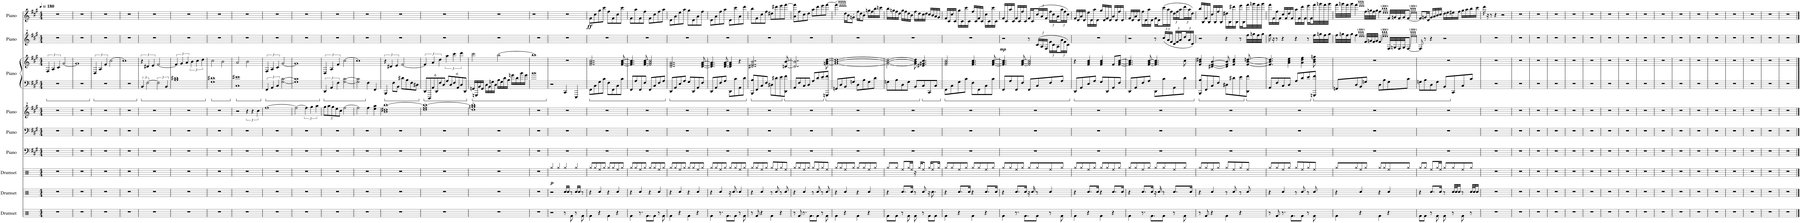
**kern	**kern	**kern	**dynam	**kern	**kern	**kern	**kern	**kern	**kern	**dynam	**kern	**dynam
*part9	*part8	*part7	*part7	*part6	*part5	*part4	*part3	*part3	*part2	*part2	*part1	*part1
*staff10	*staff9	*staff8	*staff8	*staff7	*staff6	*staff5	*staff4	*staff3	*staff2	*staff2	*staff1	*staff1
*I"Drumset	*I"Drumset	*I"Drumset	*	*I"Piano	*I"Piano	*I"Piano	*I"Piano	*	*I"Piano	*	*I"Piano	*
*I'D. Set	*I'D. Set	*I'D. Set	*	*I'Pno.	*I'Pno.	*I'Pno.	*I'Pno.	*	*I'Pno.	*	*I'Pno.	*
*clefX	*clefX	*clefX	*	*clefF4	*clefF4	*clefG^2	*clefF4	*clefG2	*clefG^2	*	*clefG2	*
*k[]	*k[]	*k[]	*	*k[f#c#g#]	*k[f#c#g#]	*k[f#c#g#]	*k[f#c#g#]	*k[f#c#g#]	*k[f#c#g#]	*	*k[f#c#g#]	*
*M4/4	*M4/4	*M4/4	*	*M4/4	*M4/4	*M4/4	*M4/4	*M4/4	*M4/4	*	*M4/4	*
*MM180	*MM180	*MM180	*	*MM180	*MM180	*MM180	*MM180	*MM180	*MM180	*	*MM180	*
=1	=1	=1	=1	=1	=1	=1	=1	=1	=1	=1	=1	=1
1r	1r	1r	.	1r	1r	1r	1r	6F#/	1r	.	1r	.
.	.	.	.	.	.	.	.	6A/	.	.	.	.
.	.	.	.	.	.	.	.	6c#/	.	.	.	.
.	.	.	.	.	.	.	.	[2g#/	.	.	.	.
=2	=2	=2	=2	=2	=2	=2	=2	=2	=2	=2	=2	=2
1r	1r	1r	.	1r	1r	1r	1r	1g#]	1r	.	1r	.
=3	=3	=3	=3	=3	=3	=3	=3	=3	=3	=3	=3	=3
1r	1r	1r	.	1r	1r	1r	1r	6D/	1r	.	1r	.
.	.	.	.	.	.	.	.	6A/	.	.	.	.
.	.	.	.	.	.	.	.	6f#/	.	.	.	.
.	.	.	.	.	.	.	.	[2cc#\	.	.	.	.
=4	=4	=4	=4	=4	=4	=4	=4	=4	=4	=4	=4	=4
1r	1r	1r	.	1r	1r	1r	1r	1cc#]	1r	.	1r	.
=5	=5	=5	=5	=5	=5	=5	=5	=5	=5	=5	=5	=5
1r	1r	1r	.	1r	1r	1r	6BB/	6r	1r	.	1r	.
.	.	.	.	.	.	.	[3F#\	6d#X/	.	.	.	.
.	.	.	.	.	.	.	.	6e/	.	.	.	.
.	.	.	.	.	.	.	3F#\]	[2f#/	.	.	.	.
.	.	.	.	.	.	.	6BB/	.	.	.	.	.
=6	=6	=6	=6	=6	=6	=6	=6	=6	=6	=6	=6	=6
1r	1r	1r	.	1r	1r	1r	1B 1d#X	6f#/]	1r	.	1r	.
.	.	.	.	.	.	.	.	6g#/	.	.	.	.
.	.	.	.	.	.	.	.	6a/	.	.	.	.
.	.	.	.	.	.	.	.	6b\	.	.	.	.
.	.	.	.	.	.	.	.	6cc#\	.	.	.	.
.	.	.	.	.	.	.	.	6dd\	.	.	.	.
=7	=7	=7	=7	=7	=7	=7	=7	=7	=7	=7	=7	=7
1r	1r	1r	.	1r	1r	1r	1G# 1d#X	2cc#\	1r	.	1r	.
.	.	.	.	.	.	.	.	2b\	.	.	.	.
=8	=8	=8	=8	=8	=8	=8	=8	=8	=8	=8	=8	=8
1r	1r	1r	.	1r	1r	2r	1C# 1e#X	2a/	1r	.	1r	.
.	.	.	.	.	.	6r	.	2b\	.	.	.	.
.	.	.	.	.	.	6r	.	.	.	.	.	.
.	.	.	.	.	.	6ccc#\	.	.	.	.	.	.
=9	=9	=9	=9	=9	=9	=9	=9	=9	=9	=9	=9	=9
1r	1r	1r	.	1r	1r	[1fff#	6FF#/	6F#/	1r	.	1r	.
.	.	.	.	.	.	.	6AA/	6A/	.	.	.	.
.	.	.	.	.	.	.	6C#/	6c#/	.	.	.	.
.	.	.	.	.	.	.	[2G#\ [2c#\	[2g#/	.	.	.	.
=10	=10	=10	=10	=10	=10	=10	=10	=10	=10	=10	=10	=10
1r	1r	1r	.	1r	1r	2fff#\_	1G#] 1c#]	1g#]	1r	.	1r	.
.	.	.	.	.	.	6fff#\]	.	.	.	.	.	.
.	.	.	.	.	.	6ggg#\	.	.	.	.	.	.
.	.	.	.	.	.	6aaa\	.	.	.	.	.	.
=11	=11	=11	=11	=11	=11	=11	=11	=11	=11	=11	=11	=11
*	*	*	*	*	*	*Xbrackettup	*	*	*	*	*	*
1r	1r	1r	.	1r	1r	10ggg#\L	6DD/	6D/	1r	.	1r	.
.	.	.	.	.	.	10aaa\	.	.	.	.	.	.
.	.	.	.	.	.	.	6AA/	6A/	.	.	.	.
.	.	.	.	.	.	10ggg#\	.	.	.	.	.	.
.	.	.	.	.	.	10eee\	.	.	.	.	.	.
.	.	.	.	.	.	.	6F#\	6f#/	.	.	.	.
.	.	.	.	.	.	10ccc#\J	.	.	.	.	.	.
.	.	.	.	.	.	[2fff#\	[2G#\ [2c#\	[2cc#\	.	.	.	.
=12	=12	=12	=12	=12	=12	=12	=12	=12	=12	=12	=12	=12
1r	1r	1r	.	1r	1r	2fff#\]	2G#\] 2c#\]	1cc#]	1r	.	1r	.
.	.	.	.	.	.	4fff#\	4F#\	.	.	.	.	.
.	.	.	.	.	.	4eee\ 4aaa\	4FF#/	.	.	.	.	.
=13	=13	=13	=13	=13	=13	=13	=13	=13	=13	=13	=13	=13
1r	1r	1r	.	1r	1r	1bb 1ddd#X [1bbb	4BBB/	6r	1r	.	1r	.
.	.	.	.	.	.	.	.	6d#X/	.	.	.	.
.	.	.	.	.	.	.	8F#\L	.	.	.	.	.
.	.	.	.	.	.	.	.	6e/	.	.	.	.
.	.	.	.	.	.	.	8BB\J	.	.	.	.	.
.	.	.	.	.	.	.	8d#X\L	[2f#/	.	.	.	.
.	.	.	.	.	.	.	8B\	.	.	.	.	.
.	.	.	.	.	.	.	8F#\	.	.	.	.	.
.	.	.	.	.	.	.	8D#X\J	.	.	.	.	.
=14	=14	=14	=14	=14	=14	=14	=14	=14	=14	=14	=14	=14
*	*	*	*	*	*	*	*Xbrackettup	*	*	*	*	*
1r	1r	1r	.	1r	1r	1ddd 1fff# 1bbb_	12DD/L	6f#/]	1r	.	1r	.
.	.	.	.	.	.	.	12DDD/	.	.	.	.	.
.	.	.	.	.	.	.	12AA/	6a/	.	.	.	.
.	.	.	.	.	.	.	12DD/	.	.	.	.	.
.	.	.	.	.	.	.	12F#/	6dd\	.	.	.	.
.	.	.	.	.	.	.	12D/J	.	.	.	.	.
.	.	.	.	.	.	.	12A/L	6aa\	.	.	.	.
.	.	.	.	.	.	.	12D/	.	.	.	.	.
.	.	.	.	.	.	.	12F#/	6ccc#\	.	.	.	.
.	.	.	.	.	.	.	12AA/	.	.	.	.	.
.	.	.	.	.	.	.	12D/	6ddd\	.	.	.	.
.	.	.	.	.	.	.	12DD/J	.	.	.	.	.
=15	=15	=15	=15	=15	=15	=15	=15	=15	=15	=15	=15	=15
1r	1r	1r	.	1r	1r	1ddd~ 1gggn~ 1bbb]~	16GGn/LL	2ccc#\	1r	.	1r	.
.	.	.	.	.	.	.	16GGGn/	.	.	.	.	.
.	.	.	.	.	.	.	16BB/	.	.	.	.	.
.	.	.	.	.	.	.	16GG/JJ	.	.	.	.	.
.	.	.	.	.	.	.	16D\LL	.	.	.	.	.
.	.	.	.	.	.	.	16BB\	.	.	.	.	.
.	.	.	.	.	.	.	16Gn\	.	.	.	.	.
.	.	.	.	.	.	.	16D\JJ	.	.	.	.	.
.	.	.	.	.	.	.	16B\LL	[2bb\	.	.	.	.
.	.	.	.	.	.	.	16G\	.	.	.	.	.
.	.	.	.	.	.	.	16d\	.	.	.	.	.
.	.	.	.	.	.	.	16B\JJ	.	.	.	.	.
.	.	.	.	.	.	.	16gn\LL	.	.	.	.	.
.	.	.	.	.	.	.	16d\	.	.	.	.	.
.	.	.	.	.	.	.	16b\	.	.	.	.	.
.	.	.	.	.	.	.	16g\JJ	.	.	.	.	.
=16	=16	=16	=16	=16	=16	=16	=16	=16	=16	=16	=16	=16
1r	1r	1r	.	1r	1r	1r	1b	1bb]	1r	.	1r	.
=17	=17	=17	=17	=17	=17	=17	=17	=17	=17	=17	=17	=17
!	!	!	!LO:DY:b	!	!	!	!	!	!	!	!	!
2r	2r	4Rgg/	p	1r	1r	1r	2r	1r	1r	.	1r	.
.	.	4Rgg/	.	.	.	.	.	.	.	.	.	.
8r	16Rcc/LL	4Rgg/	.	.	.	.	4CC#/	.	.	.	.	.
.	16Rcc/JJ	.	.	.	.	.	.	.	.	.	.	.
8Rf\	8r	.	.	.	.	.	.	.	.	.	.	.
8r	16Rcc/LL	4Rgg/	.	.	.	.	4EEE/	.	.	.	.	.
.	16Rcc/JJ	.	.	.	.	.	.	.	.	.	.	.
8Rf\	8r	.	.	.	.	.	.	.	.	.	.	.
=18	=18	=18	=18	=18	=18	=18	=18	=18	=18	=18	=18	=18
!	!	!	!	!	!	!	!	!	!	!	!	!LO:DY:b
4Rf\	4r	8Rgg/L	.	1r	1r	1r	8FF#\L	2..f#/ 2..a/ 2..cc#/	1r	.	8f#\L	ff
.	.	8Rgg/	.	.	.	.	8C#\	.	.	.	8cc#\	.
4r	4Rcc/	8Ree/	.	.	.	.	8G#\	.	.	.	8gg#\	.
.	.	8Rgg/J	.	.	.	.	8c#\J	.	.	.	8ccc#\J	.
4Rf\	4r	8Rgg/L	.	.	.	.	8F#\L	.	.	.	8ff#\L	.
.	.	8Rgg/	.	.	.	.	8FF#\	.	.	.	8f#\	.
4r	4Rcc/	8Ree/	.	.	.	.	8C#\	.	.	.	8cc#\	.
.	.	8Rgg/J	.	.	.	.	8c#\J	[8f#/ [8a/ [8cc#/	.	.	8ccc#\J	.
=19	=19	=19	=19	=19	=19	=19	=19	=19	=19	=19	=19	=19
4Rf\	4r	8Rgg/L	.	1r	1r	1r	8FF#/L	4.f#/] 4.a/] 4.cc#/]	1r	.	8f#\L	.
.	.	8Rgg/	.	.	.	.	8A/	.	.	.	8aa\	.
8.r	4Rcc/	8Ree/	.	.	.	.	8FF#/	.	.	.	8f#\	.
.	.	8Rgg/J	.	.	.	.	8F#/J	[8f#/ [8a/ [8cc#/	.	.	8ff#\J	.
8.Rf\L	.	.	.	.	.	.	.	.	.	.	.	.
.	4r	8Rgg/L	.	.	.	.	8FF#/L	2f#/] 2a/] 2cc#/]	.	.	8f#\L	.
8Rf\J	.	8Rgg/	.	.	.	.	8C#/	.	.	.	8cc#\	.
8r	4Rcc/	8Ree/	.	.	.	.	8F#/	.	.	.	8ff#\	.
8Rf\	.	8Rgg/J	.	.	.	.	8A/J	.	.	.	8aa\J	.
=20	=20	=20	=20	=20	=20	=20	=20	=20	=20	=20	=20	=20
4Rf\	4r	8Rgg/L	.	1r	1r	1r	8DD/L	2..d/ 2..f#/ 2..a/	1r	.	8d\L	.
.	.	8Rgg/	.	.	.	.	8AA/	.	.	.	8a\	.
4r	4Rcc/	8Ree/	.	.	.	.	8E/	.	.	.	8ee\	.
.	.	8Rgg/J	.	.	.	.	8A/J	.	.	.	8aa\J	.
4Rf\	4r	8Rgg/L	.	.	.	.	8G#/L	.	.	.	8gg#\L	.
.	.	8Rgg/	.	.	.	.	8DD/	.	.	.	8d\	.
4r	4Rcc/	8Ree/	.	.	.	.	8AA/	.	.	.	8a\	.
.	.	8Rgg/J	.	.	.	.	8F#/J	[8d/ [8f#/ [8a/	.	.	8ff#\J	.
=21	=21	=21	=21	=21	=21	=21	=21	=21	=21	=21	=21	=21
4Rf\	4r	8Rgg/L	.	1r	1r	1r	8DD/L	4.d/] 4.f#/] 4.a/]	1r	.	8d\L	.
.	.	8Rgg/	.	.	.	.	8AA/	.	.	.	8a\	.
8.r	4Rcc/	8Ree/	.	.	.	.	8F#/	.	.	.	8ff#\	.
.	.	8Rgg/J	.	.	.	.	8A/J	[8d/ [8f#/ [8a/	.	.	8aa\J	.
8.Rf\L	.	.	.	.	.	.	.	.	.	.	.	.
.	16r	8Rgg/L	.	.	.	.	8DD\L	4d/] 4f#/] 4a/]	.	.	8d\L	.
.	8.Rcc/	.	.	.	.	.	.	.	.	.	.	.
8Rf\J	.	8Rgg/	.	.	.	.	8c#\	.	.	.	8ccc#\	.
8r	4Rcc/	8Ree/	.	.	.	.	8AA\	4r	.	.	8a\	.
8Rf\	.	8Rgg/J	.	.	.	.	8d\J	.	.	.	8ddd\J	.
=22	=22	=22	=22	=22	=22	=22	=22	=22	=22	=22	=22	=22
8r	4r	8Rgg/L	.	1r	1r	1r	8BBB/ 8B/L	2..d#X/ 2..f#/ 2..b/	1r	.	8bb\L	.
8Rf/	.	8Rgg/	.	.	.	.	8FF#/	.	.	.	8f#\	.
4r	4Rcc/	8Ree/	.	.	.	.	8C#/	.	.	.	8cc#\	.
.	.	8Rgg/J	.	.	.	.	8F#/J	.	.	.	8ff#\J	.
4Rf\	8r	8Rgg/L	.	.	.	.	8D#X\L	.	.	.	8dd#X\L	.
.	8Rcc/	8Ree/	.	.	.	.	8d#X\	.	.	.	8ddd#X\	.
4r	8r	8Rgg/	.	.	.	.	8e\	.	.	.	8eee\	.
.	8Rcc/	8Ree/J	.	.	.	.	8DD\ 8f#\J	[8dn/ [8b/	.	.	[8fff#\J	.
=23	=23	=23	=23	=23	=23	=23	=23	=23	=23	=23	=23	=23
8r	4r	8Rgg/L	.	1r	1r	1r	8AA/L	2..d/] 2..b/]	1r	.	8a\ 8fff#\]L	.
8Rf/	.	8Rgg/	.	.	.	.	8F#/	.	.	.	8ff#\	.
8.r	4Rcc/	8Ree/	.	.	.	.	8C#/	.	.	.	8cc#\	.
.	.	8Rgg/J	.	.	.	.	8D/J	.	.	.	8dd\J	.
8.Rf\L	.	.	.	.	.	.	.	.	.	.	.	.
.	8r	8Rgg/L	.	.	.	.	8A/L	.	.	.	8aa\L	.
8Rf\J	8Rcc/	8Ree/	.	.	.	.	8d/	.	.	.	8ddd\	.
8r	8r	8Rgg/	.	.	.	.	8e/	.	.	.	8eee\	.
8Rf\	8Rcc/	8Ree/J	.	.	.	.	8GGGn/ 8f#/J	[8gn\ [8b\ [8dd\	.	.	[8fff#\J	.
=24	=24	=24	=24	=24	=24	=24	=24	=24	=24	=24	=24	=24
4Rf\	4r	8Rgg/L	.	1r	1r	1r	8GGn/L	1g_ 1b_ 1dd_	1r	.	4fff#~\]	.
.	.	8Rgg/	.	.	.	.	8D/	.	.	.	.	.
4r	4Rcc/	8Ree/	.	.	.	.	8BB/	.	.	.	16dd\LL	.
.	.	.	.	.	.	.	.	.	.	.	16b\J	.
.	.	8Rgg/J	.	.	.	.	8Gn/J	.	.	.	8gn'\J	.
4Rf\	4r	8Rgg/L	.	.	.	.	8D\L	.	.	.	16ff#\LL	.
.	.	.	.	.	.	.	.	.	.	.	16dd\J	.
.	.	8Rgg/	.	.	.	.	8B\	.	.	.	8b'\J	.
4r	4Rcc/	8Ree/	.	.	.	.	8G\	.	.	.	16ggn\LL	.
.	.	.	.	.	.	.	.	.	.	.	16ff#\	.
.	.	8Rgg/J	.	.	.	.	8d\J	.	.	.	16bb\	.
.	.	.	.	.	.	.	.	.	.	.	16cccn\JJ	.
=25	=25	=25	=25	=25	=25	=25	=25	=25	=25	=25	=25	=25
8Rf\L	4r	8Rgg/L	.	1r	1r	1r	8Gn\L	2g\_ 2b\_ 2dd\_	1r	.	16bb\LL	.
.	.	.	.	.	.	.	.	.	.	.	16ggn\	.
8Rf\J	.	8Rgg/J	.	.	.	.	8B\	.	.	.	16ff#\	.
.	.	.	.	.	.	.	.	.	.	.	16dd\JJ	.
8r	8.Rcc/L	8Ree/L	.	.	.	.	8D\	.	.	.	16gg\LL	.
.	.	.	.	.	.	.	.	.	.	.	16ff#\	.
8Rf\	.	16Rgg/L	.	.	.	.	8G\J	.	.	.	16dd\	.
.	16Rcc/Jk	16Ree/JJ	.	.	.	.	.	.	.	.	16b\JJ	.
8Rf\	8r	16r	.	.	.	.	8BB/L	8g\] 8b\] 8dd\]	.	.	16ff#\LL	.
.	.	16Rgg/KL	.	.	.	.	.	.	.	.	16dd\	.
8r	8Rcc/	8Ree/J	.	.	.	.	8C#/	4.e#X/ 4.g#X/ 4.cc#/	.	.	16cc#\	.
.	.	.	.	.	.	.	.	.	.	.	16dd\JJ	.
8Rf\L	16r	16Rgg/KL	.	.	.	.	8CC#/	.	.	.	16cc#/LL	.
.	8.Rcc\	8Ree/	.	.	.	.	.	.	.	.	16b/	.
8Rf\J	.	.	.	.	.	.	8C#/J	.	.	.	16a/	.
.	.	16Rgg/Jk	.	.	.	.	.	.	.	.	16g#/JJ	.
=26	=26	=26	=26	=26	=26	=26	=26	=26	=26	=26	=26	=26
4Rf\	4r	8Rgg/L	.	1r	1r	1r	8FF#\L	2f#/ 2a/ 2cc#/	1r	.	16f#/LL	.
.	.	.	.	.	.	.	.	.	.	.	16c#/	.
.	.	8Rgg/	.	.	.	.	8C#\	.	.	.	16cc#/	.
.	.	.	.	.	.	.	.	.	.	.	16c#/JJ	.
4r	8.Rcc/L	8Ree/	.	.	.	.	8G#\	.	.	.	16gg#\LL	.
.	.	.	.	.	.	.	.	.	.	.	16c#\	.
.	.	8Rgg/J	.	.	.	.	8c#\J	.	.	.	16ccc#\	.
.	16Rcc/Jk	.	.	.	.	.	.	.	.	.	16c#\JJ	.
4Rf\	4r	8Rgg/L	.	.	.	.	8F#\L	4.f#/ 4.a/ 4.cc#/	.	.	16ff#/LL	.
.	.	.	.	.	.	.	.	.	.	.	16c#/	.
.	.	8Rgg/	.	.	.	.	8FF#\	.	.	.	16f#/	.
.	.	.	.	.	.	.	.	.	.	.	16c#/JJ	.
4r	8.Rcc/L	8Ree/	.	.	.	.	8C#\	.	.	.	16cc#\LL	.
.	.	.	.	.	.	.	.	.	.	.	16c#\	.
.	.	8Rgg/J	.	.	.	.	8c#\J	[8f#/ [8a/ [8cc#/	.	.	16ccc#\	.
.	16Rcc/Jk	.	.	.	.	.	.	.	.	.	16c#\JJ	.
=27	=27	=27	=27	=27	=27	=27	=27	=27	=27	=27	=27	=27
!	!	!	!	!	!	!	!	!	!	!LO:DY:b	!	!
4Rf\	4r	8Rgg/L	.	1r	1r	1r	8FF#/L	4.f#/] 4.a/] 4.cc#/]	2r	mp	16f#/LL	.
.	.	.	.	.	.	.	.	.	.	.	16c#/	.
.	.	8Rgg/	.	.	.	.	8A/	.	.	.	16aa/	.
.	.	.	.	.	.	.	.	.	.	.	16c#/JJ	.
8.r	8.Rcc/L	8Ree/	.	.	.	.	8FF#/	.	.	.	16f#/LL	.
.	.	.	.	.	.	.	.	.	.	.	16c#/	.
.	.	8Rgg/J	.	.	.	.	8F#/J	[8f#/ [8a/ [8cc#/	.	.	16ff#/	.
8.Rf\L	16Rcc/Jk	.	.	.	.	.	.	.	.	.	16c#/JJ	.
.	16r	8Rgg/L	.	.	.	.	8FF#/L	2f#/] 2a/] 2cc#/]	8r	.	16f#/LL	.
.	16Rcc/	.	.	.	.	.	.	.	.	.	16c#/	.
*	*	*	*	*	*	*	*	*	*Xbrackettup	*	*Xbrackettup	*
8Rf\J	8r	8Rgg/	.	.	.	.	8C#/	.	(24cc#/LL	.	(24cc#/	.
.	.	.	.	.	.	.	.	.	24a/	.	24a/	.
.	.	.	.	.	.	.	.	.	24f#/JJ	.	24f#/JJ	.
8r	4Rcc/	8Ree/	.	.	.	.	8F#/	.	24ff#\LL	.	24ff#\LL	.
.	.	.	.	.	.	.	.	.	24cc#\	.	24cc#\	.
.	.	.	.	.	.	.	.	.	24a\	.	24a\	.
8Rf\	.	8Rgg/J	.	.	.	.	8A/J	.	24aa\	.	24aa\	.
.	.	.	.	.	.	.	.	.	24ff#\	.	24ff#\	.
.	.	.	.	.	.	.	.	.	24cc#\JJ)	.	24cc#\JJ)	.
=28	=28	=28	=28	=28	=28	=28	=28	=28	=28	=28	=28	=28
4Rf\	4r	8Rgg/L	.	1r	1r	1r	8DD/L	4r	1r	.	16f#/LL	.
.	.	.	.	.	.	.	.	.	.	.	16d/	.
.	.	8Rgg/	.	.	.	.	8AA/	.	.	.	16a/	.
.	.	.	.	.	.	.	.	.	.	.	16d/JJ	.
4r	8.Rcc/L	8Ree/	.	.	.	.	8E/	4f#/ 4a/ 4cc#/	.	.	16ee\LL	.
.	.	.	.	.	.	.	.	.	.	.	16d\	.
.	.	8Rgg/J	.	.	.	.	8A/J	.	.	.	16aa\	.
.	16Rcc/Jk	.	.	.	.	.	.	.	.	.	16d\JJ	.
4Rf\	4r	8Rgg/L	.	.	.	.	8G#/L	4f#/ 4a/ 4cc#/	.	.	16gg#/LL	.
.	.	.	.	.	.	.	.	.	.	.	16d/	.
.	.	8Rgg/	.	.	.	.	8DD/	.	.	.	16f#/	.
.	.	.	.	.	.	.	.	.	.	.	16d/JJ	.
4r	8.Rcc/L	8Ree/	.	.	.	.	8AA/	8f#/L	.	.	16a/LL	.
.	.	.	.	.	.	.	.	.	.	.	16d/	.
.	.	8Rgg/J	.	.	.	.	8F#/J	[8f#/ [8a/ [8cc#/J	.	.	16ff#/	.
.	16Rcc/Jk	.	.	.	.	.	.	.	.	.	16d/JJ	.
=29	=29	=29	=29	=29	=29	=29	=29	=29	=29	=29	=29	=29
4Rf\	4r	8Rgg/L	.	1r	1r	1r	8DD/L	4.f#/] 4.a/] 4.cc#/]	2r	.	16f#/LL	.
.	.	.	.	.	.	.	.	.	.	.	16d/	.
.	.	8Rgg/	.	.	.	.	8AA/	.	.	.	16a/	.
.	.	.	.	.	.	.	.	.	.	.	16d/JJ	.
8.r	8.Rcc/L	8Ree/	.	.	.	.	8F#/	.	.	.	16ff#\LL	.
.	.	.	.	.	.	.	.	.	.	.	16d\	.
.	.	8Rgg/J	.	.	.	.	8A/J	[8f#/ [8a/ [8cc#/	.	.	16aa\	.
8.Rf\L	16Rcc/Jk	.	.	.	.	.	.	.	.	.	16d\JJ	.
.	16r	8Rgg/L	.	.	.	.	8DD\L	4.f#/] 4.a/] 4.cc#/]	8r	.	16f#\LL	.
.	16Rcc/	.	.	.	.	.	.	.	.	.	16d\	.
8Rf\J	8r	8Rgg/	.	.	.	.	8c#\	.	(24ccc#/LL	.	(24ccc#\	.
.	.	.	.	.	.	.	.	.	24aa/	.	24aa\	.
.	.	.	.	.	.	.	.	.	24ff#/JJ	.	24ff#\JJ	.
8r	8.Rcc/L	8Ree/	.	.	.	.	8AA\	.	24dd/LL	.	24dd\LL	.
.	.	.	.	.	.	.	.	.	24ff#/	.	24ff#\	.
.	.	.	.	.	.	.	.	.	24aa/	.	24aa\	.
8Rf\	.	8Rgg/J	.	.	.	.	8d\J	8cc#\	24ddd/	.	24ddd\	.
.	.	.	.	.	.	.	.	.	24aa/	.	24aa\	.
.	16Rcc/Jk	.	.	.	.	.	.	.	.	.	.	.
.	.	.	.	.	.	.	.	.	24dd/JJ)	.	24dd\JJ)	.
=30	=30	=30	=30	=30	=30	=30	=30	=30	=30	=30	=30	=30
8r	4r	8Rgg/L	.	1r	1r	1r	8BBB/ 8B/L	4f#/ 4b/ 4dd#X/	2r	.	16bb/LL	.
.	.	.	.	.	.	.	.	.	.	.	16B/	.
8Rf/	.	8Rgg/	.	.	.	.	8FF#/	.	.	.	16f#/	.
.	.	.	.	.	.	.	.	.	.	.	16B/JJ	.
4r	4Rcc/	8Ree/	.	.	.	.	8C#/	[4d#X/ [4f#/ [4b/	.	.	16cc#/LL	.
.	.	.	.	.	.	.	.	.	.	.	16B/	.
.	.	8Rgg/J	.	.	.	.	8F#/J	.	.	.	16ff#/	.
.	.	.	.	.	.	.	.	.	.	.	16B/JJ	.
4Rf\	8r	8Rgg/L	.	.	.	.	8D#X\L	8d#/] 8f#/] 8b/]	4r	.	16dd#X\LL	.
.	.	.	.	.	.	.	.	.	.	.	16B\	.
.	8Rcc/	8Ree/	.	.	.	.	8d#X\	4f#/ 4b/ 4dd#/	.	.	16ddd#X\	.
.	.	.	.	.	.	.	.	.	.	.	16B\JJ	.
4r	8r	8Rgg/	.	.	.	.	8e\	.	8r	.	16eee\LL	.
.	.	.	.	.	.	.	.	.	.	.	16B\	.
.	8Rcc/	8Ree/J	.	.	.	.	8DD\ 8f#\J	[8f#/ [8b/ [8ddn/	32fff#\LLL	.	32fff#\L	.
.	.	.	.	.	.	.	.	.	32gggn\	.	32gggn\	.
.	.	.	.	.	.	.	.	.	32fff#\	.	32fff#\	.
.	.	.	.	.	.	.	.	.	32ggg\JJJ	.	32ggg\JJJ	.
=31	=31	=31	=31	=31	=31	=31	=31	=31	=31	=31	=31	=31
8r	4r	8Rgg/L	.	1r	1r	1r	8AA/L	4.f#/] 4.b/] 4.dd/]	16fff#\	.	16fff#\LL	.
.	.	.	.	.	.	.	.	.	16r	.	16f#\	.
8Rf/	.	8Rgg/	.	.	.	.	8F#/	.	8r	.	16ff#\	.
.	.	.	.	.	.	.	.	.	.	.	16f#\JJ	.
8.r	4Rcc/	8Ree/	.	.	.	.	8C#/	.	4r	.	16cc#/LL	.
.	.	.	.	.	.	.	.	.	.	.	16f#/	.
.	.	8Rgg/J	.	.	.	.	8D/J	4a\ 4cc#\ 4ee\	.	.	16dd/	.
8.Rf\L	.	.	.	.	.	.	.	.	.	.	16f#/JJ	.
.	8r	8Rgg/L	.	.	.	.	8A/L	.	4r	.	16aa\LL	.
.	.	.	.	.	.	.	.	.	.	.	16f#\	.
8Rf\J	8Rcc/	8Ree/	.	.	.	.	8d/	4a\ 4dd\ 4ff#\	.	.	16ddd\	.
.	.	.	.	.	.	.	.	.	.	.	16f#\JJ	.
8r	8r	8Rgg/	.	.	.	.	8e/	.	8r	.	16eee\LL	.
.	.	.	.	.	.	.	.	.	.	.	16f#\	.
8Rf\	8Rcc/	8Ree/J	.	.	.	.	8GGGn/ 8f#/J	8b\ 8dd\ 8ggn\	32fff#\LLL	.	32fff#\L	.
.	.	.	.	.	.	.	.	.	32gggn\	.	32gggn\	.
.	.	.	.	.	.	.	.	.	32fff#\	.	32fff#\	.
.	.	.	.	.	.	.	.	.	32ggg\JJJ	.	32ggg\JJJ	.
=32	=32	=32	=32	=32	=32	=32	=32	=32	=32	=32	=32	=32
4Rf\	4r	8Rgg/L	.	1r	1r	1r	8GGn/L	1r	32fff#\LLL	.	32fff#\LLL	.
.	.	.	.	.	.	.	.	.	32gggn\	.	32gggn\	.
.	.	.	.	.	.	.	.	.	32fff#\	.	32fff#\	.
.	.	.	.	.	.	.	.	.	32ggg\JJJ	.	32ggg\JJJ	.
.	.	8Rgg/	.	.	.	.	8D/	.	4fff#\	.	4fff#\	.
4r	4Rcc/	8Ree/	.	.	.	.	8BB/	.	.	.	.	.
.	.	8Rgg/J	.	.	.	.	8Gn/J	.	32ff#/LLL	.	32ff#\LLL	.
.	.	.	.	.	.	.	.	.	32ggn/	.	32ggn\	.
.	.	.	.	.	.	.	.	.	32ff#/	.	32ff#\	.
.	.	.	.	.	.	.	.	.	32gg/JJJ	.	32gg\JJJ	.
4Rf\	4r	8Rgg/L	.	.	.	.	8D\L	.	4ff#/	.	4ff#\	.
.	.	8Rgg/	.	.	.	.	8B\	.	.	.	.	.
4r	4Rcc/	8Ree/	.	.	.	.	8G\	.	32f#/LLL	.	32f#/LLL	.
.	.	.	.	.	.	.	.	.	32gn/	.	32gn/	.
.	.	.	.	.	.	.	.	.	32f#/	.	32f#/	.
.	.	.	.	.	.	.	.	.	32g/JJ	.	32g/JJ	.
.	.	8Rgg/J	.	.	.	.	8c#\J	.	[8f#/J	.	[8f#/J	.
=33	=33	=33	=33	=33	=33	=33	=33	=33	=33	=33	=33	=33
8Rf\L	4r	8Rgg/L	.	1r	1r	1r	8Gn\L	1r	8f#/]	.	8f#/L]	.
8Rf\J	.	8Rgg/J	.	.	.	.	8B\	.	8r	.	16gn/L	.
.	.	.	.	.	.	.	.	.	.	.	16d/JJ	.
8r	8.Rcc/L	8Ree/L	.	.	.	.	8D\	.	4r	.	16g/LL	.
.	.	.	.	.	.	.	.	.	.	.	16a/	.
8Rf\	.	16Rgg/L	.	.	.	.	8G\J	.	.	.	16b/	.
.	16Rcc/Jk	16Ree/JJ	.	.	.	.	.	.	.	.	16cc#/JJ	.
8Rf\	8r	8Rgg/L	.	.	.	.	8BB/L	.	2r	.	16dd\LL	.
.	.	.	.	.	.	.	.	.	.	.	16ee\	.
8r	32Rcc/LLL	8Rgg/	.	.	.	.	8CC#/	.	.	.	16ee#X\	.
.	32Rcc/J	.	.	.	.	.	.	.	.	.	.	.
.	16Rcc/JJ	.	.	.	.	.	.	.	.	.	16ff#\JJ	.
8Rf\	8r	8Ree/	.	.	.	.	8C#/	.	.	.	16gg#\LL	.
.	.	.	.	.	.	.	.	.	.	.	16aa\	.
8r	32Rcc/LLL	8Rgg/J	.	.	.	.	8c#/J	.	.	.	16bb\	.
.	32Rcc/J	.	.	.	.	.	.	.	.	.	.	.
.	16Rcc/JJ	.	.	.	.	.	.	.	.	.	16ccc#\JJ	.
=34	=34	=34	=34	=34	=34	=34	=34	=34	=34	=34	=34	=34
1r	1r	1r	.	1r	1r	1r	1r	1r	1r	.	16ddd\	.
.	.	.	.	.	.	.	.	.	.	.	16r	.
.	.	.	.	.	.	.	.	.	.	.	8r	.
.	.	.	.	.	.	.	.	.	.	.	4r	.
.	.	.	.	.	.	.	.	.	.	.	2r	.
=35	=35	=35	=35	=35	=35	=35	=35	=35	=35	=35	=35	=35
1r	1r	1r	.	1r	1r	1r	1r	1r	1r	.	1r	.
=36	=36	=36	=36	=36	=36	=36	=36	=36	=36	=36	=36	=36
1r	1r	1r	.	1r	1r	1r	1r	1r	1r	.	1r	.
=37	=37	=37	=37	=37	=37	=37	=37	=37	=37	=37	=37	=37
1r	1r	1r	.	1r	1r	1r	1r	1r	1r	.	1r	.
=38	=38	=38	=38	=38	=38	=38	=38	=38	=38	=38	=38	=38
1r	1r	1r	.	1r	1r	1r	1r	1r	1r	.	1r	.
=39	=39	=39	=39	=39	=39	=39	=39	=39	=39	=39	=39	=39
1r	1r	1r	.	1r	1r	1r	1r	1r	1r	.	1r	.
=40	=40	=40	=40	=40	=40	=40	=40	=40	=40	=40	=40	=40
1r	1r	1r	.	1r	1r	1r	1r	1r	1r	.	1r	.
=41	=41	=41	=41	=41	=41	=41	=41	=41	=41	=41	=41	=41
1r	1r	1r	.	1r	1r	1r	1r	1r	1r	.	1r	.
=42	=42	=42	=42	=42	=42	=42	=42	=42	=42	=42	=42	=42
1r	1r	1r	.	1r	1r	1r	1r	1r	1r	.	1r	.
=43	=43	=43	=43	=43	=43	=43	=43	=43	=43	=43	=43	=43
1r	1r	1r	.	1r	1r	1r	1r	1r	1r	.	1r	.
=44	=44	=44	=44	=44	=44	=44	=44	=44	=44	=44	=44	=44
1r	1r	1r	.	1r	1r	1r	1r	1r	1r	.	1r	.
=45	=45	=45	=45	=45	=45	=45	=45	=45	=45	=45	=45	=45
1r	1r	1r	.	1r	1r	1r	1r	1r	1r	.	1r	.
=46	=46	=46	=46	=46	=46	=46	=46	=46	=46	=46	=46	=46
1r	1r	1r	.	1r	1r	1r	1r	1r	1r	.	1r	.
=47	=47	=47	=47	=47	=47	=47	=47	=47	=47	=47	=47	=47
1r	1r	1r	.	1r	1r	1r	1r	1r	1r	.	1r	.
=48	=48	=48	=48	=48	=48	=48	=48	=48	=48	=48	=48	=48
1r	1r	1r	.	1r	1r	1r	1r	1r	1r	.	1r	.
=49	=49	=49	=49	=49	=49	=49	=49	=49	=49	=49	=49	=49
1r	1r	1r	.	1r	1r	1r	1r	1r	1r	.	1r	.
=50	=50	=50	=50	=50	=50	=50	=50	=50	=50	=50	=50	=50
1r	1r	1r	.	1r	1r	1r	1r	1r	1r	.	1r	.
==	==	==	==	==	==	==	==	==	==	==	==	==
*-	*-	*-	*-	*-	*-	*-	*-	*-	*-	*-	*-	*-
